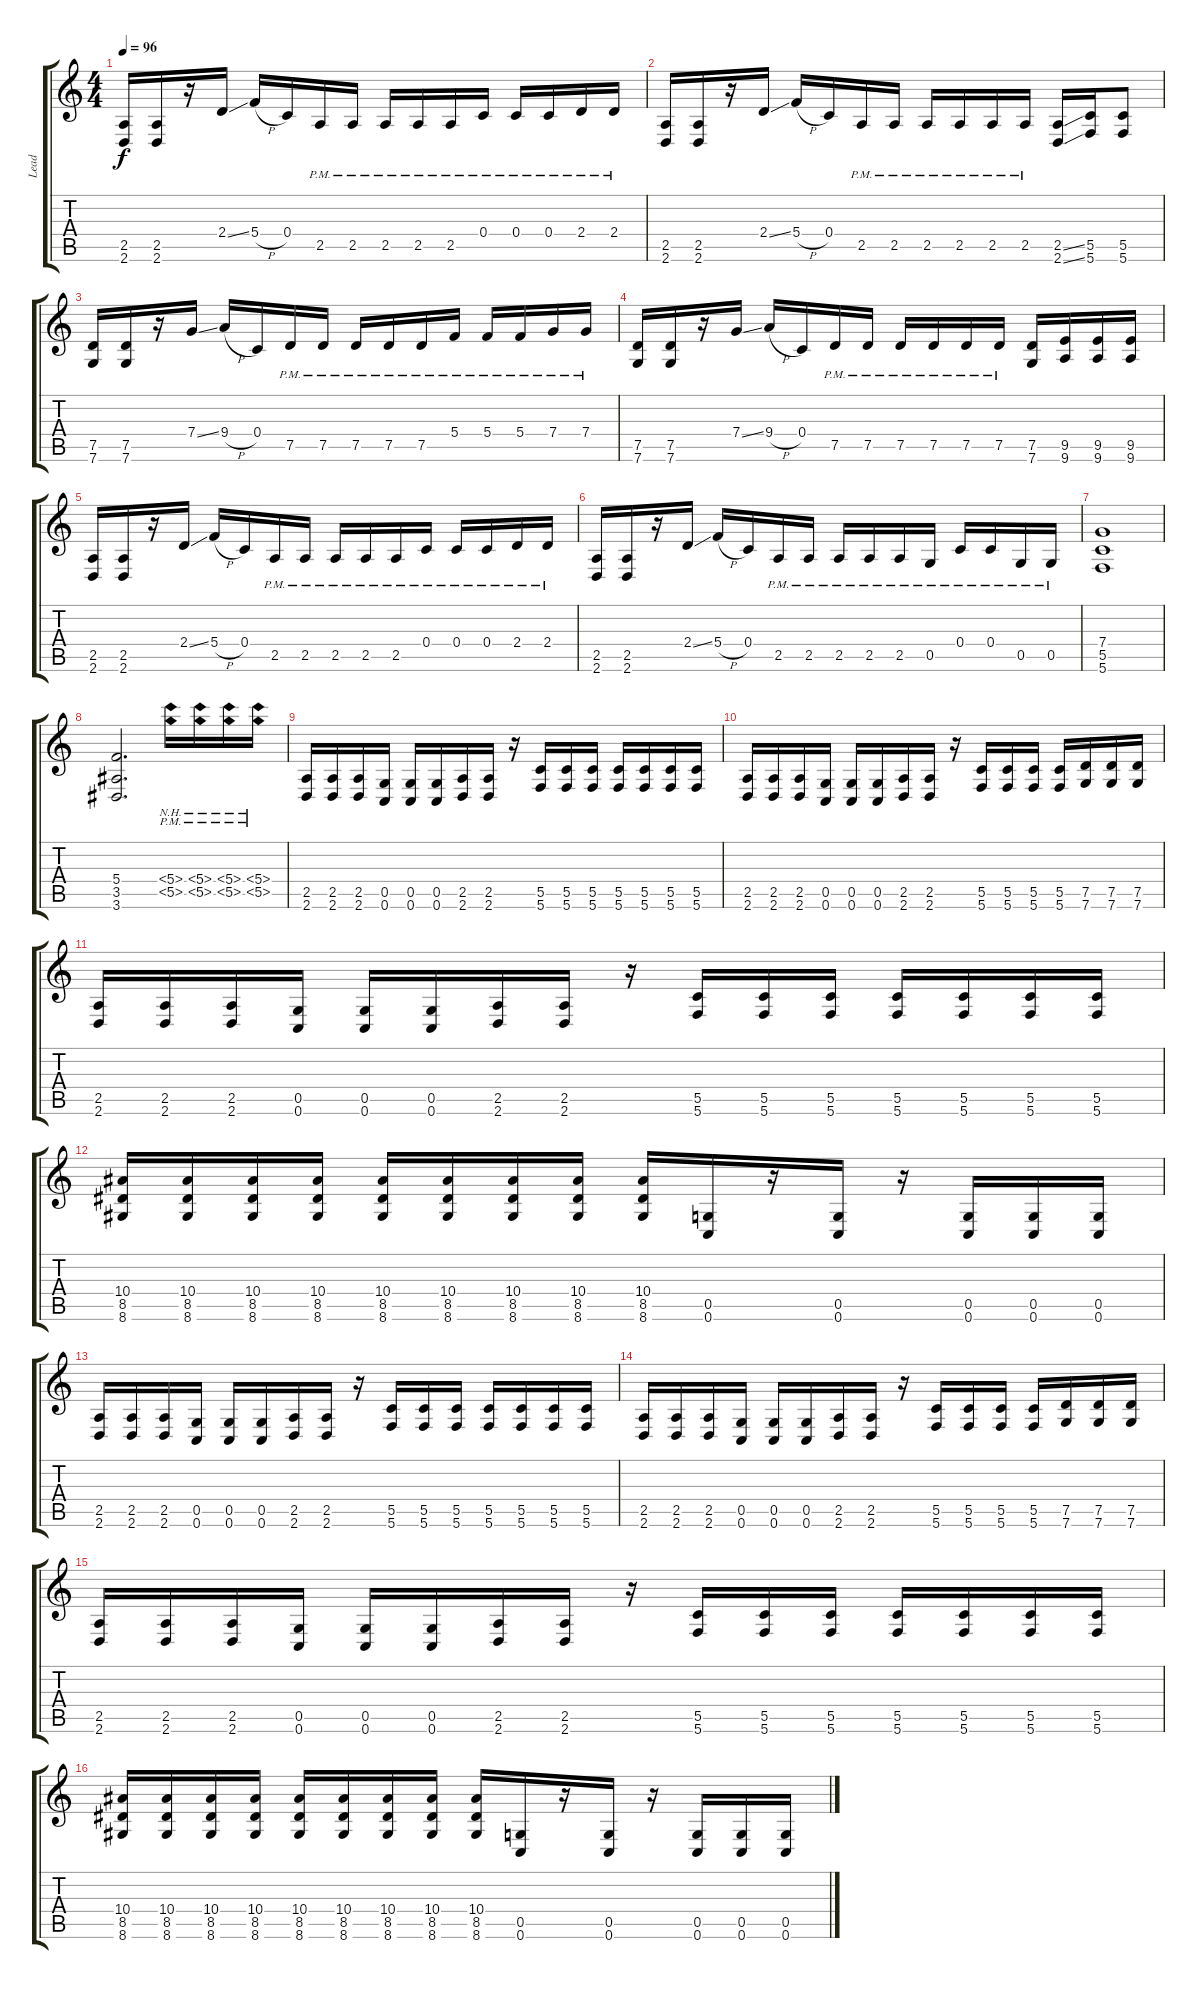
\track ("Lead" "Lead") {instrument distortionguitar}
\staff {score tabs}
\tuning (D4 A3 F3 C3 G2 C2) {hide}
\ts (4 4)
\tempo 96
\clef g2
\ks c
(2.5 2.6).16{dy f} (2.5 2.6).16 r.16 2.4{ss}.16 5.4{h}.16 0.4.16 2.5{pm}.16 2.5{pm}.16 2.5{pm}.16 2.5{pm}.16 2.5{pm}.16 0.4{pm}.16 0.4{pm}.16 0.4{pm}.16 2.4{pm}.16 2.4{pm}.16 |
(2.5 2.6).16 (2.5 2.6).16 r.16 2.4{ss}.16 5.4{h}.16 0.4.16 2.5{pm}.16 2.5{pm}.16 2.5{pm}.16 2.5{pm}.16 2.5{pm}.16 2.5{pm}.16 (2.5{ss} 2.6{ss}).16 (5.5 5.6).16 (5.5 5.6).8 |
(7.5 7.6).16 (7.5 7.6).16 r.16 7.4{ss}.16 9.4{h}.16 0.4.16 7.5{pm}.16 7.5{pm}.16 7.5{pm}.16 7.5{pm}.16 7.5{pm}.16 5.4{pm}.16 5.4{pm}.16 5.4{pm}.16 7.4{pm}.16 7.4{pm}.16 |
(7.5 7.6).16 (7.5 7.6).16 r.16 7.4{ss}.16 9.4{h}.16 0.4.16 7.5{pm}.16 7.5{pm}.16 7.5{pm}.16 7.5{pm}.16 7.5{pm}.16 7.5{pm}.16 (7.5 7.6).16 (9.5 9.6).16 (9.5 9.6).16 (9.5 9.6).16 |
(2.5 2.6).16 (2.5 2.6).16 r.16 2.4{ss}.16 5.4{h}.16 0.4.16 2.5{pm}.16 2.5{pm}.16 2.5{pm}.16 2.5{pm}.16 2.5{pm}.16 0.4{pm}.16 0.4{pm}.16 0.4{pm}.16 2.4{pm}.16 2.4{pm}.16 |
(2.5 2.6).16 (2.5 2.6).16 r.16 2.4{ss}.16 5.4{h}.16 0.4.16 2.5{pm}.16 2.5{pm}.16 2.5{pm}.16 2.5{pm}.16 2.5{pm}.16 0.5{pm}.16 0.4{pm}.16 0.4{pm}.16 0.5{pm}.16 0.5{pm}.16 |
(7.4 5.5 5.6).1 |
(5.4 3.5 3.6).2{d} (5.4{nh pm} 5.5{nh pm}).16 (5.4{nh pm} 5.5{nh pm}).16 (5.4{nh pm} 5.5{nh pm}).16 (5.4{nh pm} 5.5{nh pm}).16 |
(2.5 2.6).16 (2.5 2.6).16 (2.5 2.6).16 (0.5 0.6).16 (0.5 0.6).16 (0.5 0.6).16 (2.5 2.6).16 (2.5 2.6).16 r.16 (5.5 5.6).16 (5.5 5.6).16 (5.5 5.6).16 (5.5 5.6).16 (5.5 5.6).16 (5.5 5.6).16 (5.5 5.6).16 |
(2.5 2.6).16 (2.5 2.6).16 (2.5 2.6).16 (0.5 0.6).16 (0.5 0.6).16 (0.5 0.6).16 (2.5 2.6).16 (2.5 2.6).16 r.16 (5.5 5.6).16 (5.5 5.6).16 (5.5 5.6).16 (5.5 5.6).16 (7.5 7.6).16 (7.5 7.6).16 (7.5 7.6).16 |
(2.5 2.6).16 (2.5 2.6).16 (2.5 2.6).16 (0.5 0.6).16 (0.5 0.6).16 (0.5 0.6).16 (2.5 2.6).16 (2.5 2.6).16 r.16 (5.5 5.6).16 (5.5 5.6).16 (5.5 5.6).16 (5.5 5.6).16 (5.5 5.6).16 (5.5 5.6).16 (5.5 5.6).16 |
(10.4 8.5 8.6).16 (10.4 8.5 8.6).16 (10.4 8.5 8.6).16 (10.4 8.5 8.6).16 (10.4 8.5 8.6).16 (10.4 8.5 8.6).16 (10.4 8.5 8.6).16 (10.4 8.5 8.6).16 (10.4 8.5 8.6).16 (0.5 0.6).16 r.16 (0.5 0.6).16 r.16 (0.5 0.6).16 (0.5 0.6).16 (0.5 0.6).16 |
(2.5 2.6).16 (2.5 2.6).16 (2.5 2.6).16 (0.5 0.6).16 (0.5 0.6).16 (0.5 0.6).16 (2.5 2.6).16 (2.5 2.6).16 r.16 (5.5 5.6).16 (5.5 5.6).16 (5.5 5.6).16 (5.5 5.6).16 (5.5 5.6).16 (5.5 5.6).16 (5.5 5.6).16 |
(2.5 2.6).16 (2.5 2.6).16 (2.5 2.6).16 (0.5 0.6).16 (0.5 0.6).16 (0.5 0.6).16 (2.5 2.6).16 (2.5 2.6).16 r.16 (5.5 5.6).16 (5.5 5.6).16 (5.5 5.6).16 (5.5 5.6).16 (7.5 7.6).16 (7.5 7.6).16 (7.5 7.6).16 |
(2.5 2.6).16 (2.5 2.6).16 (2.5 2.6).16 (0.5 0.6).16 (0.5 0.6).16 (0.5 0.6).16 (2.5 2.6).16 (2.5 2.6).16 r.16 (5.5 5.6).16 (5.5 5.6).16 (5.5 5.6).16 (5.5 5.6).16 (5.5 5.6).16 (5.5 5.6).16 (5.5 5.6).16 |
(10.4 8.5 8.6).16 (10.4 8.5 8.6).16 (10.4 8.5 8.6).16 (10.4 8.5 8.6).16 (10.4 8.5 8.6).16 (10.4 8.5 8.6).16 (10.4 8.5 8.6).16 (10.4 8.5 8.6).16 (10.4 8.5 8.6).16 (0.5 0.6).16 r.16 (0.5 0.6).16 r.16 (0.5 0.6).16 (0.5 0.6).16 (0.5 0.6).16
